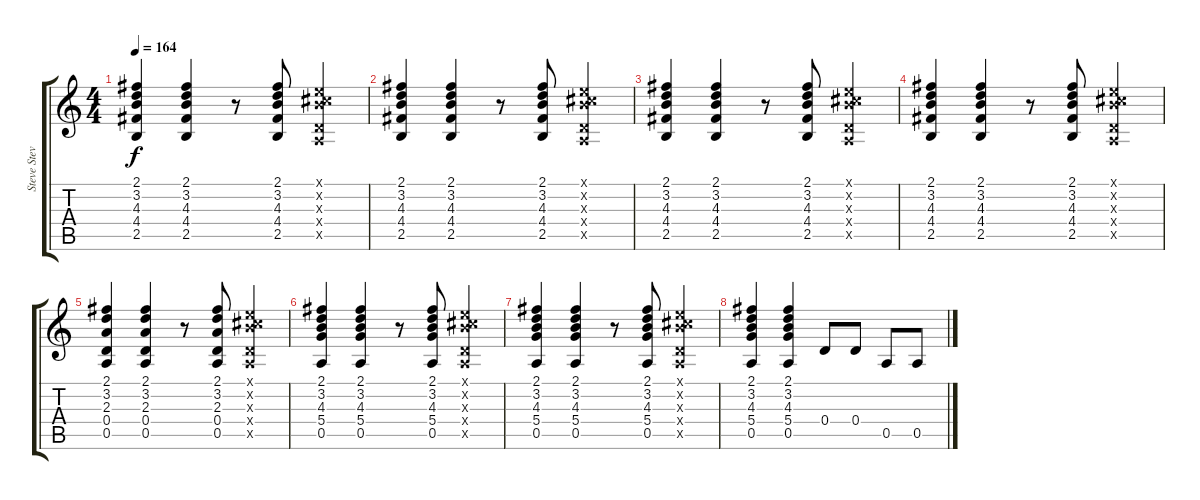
\track ("Steve Stevens" "Steve Stev") {instrument distortionguitar}
\staff {score tabs}
\tuning (E4 B3 G3 D3 A2 E2) {hide}
\ts (4 4)
\tempo 164
\clef g2
\ks c
(2.1 3.2 4.3 4.4 2.5).4{dy f} (2.1 3.2 4.3 4.4 2.5).4 r.8 (2.1 3.2 4.3 4.4 2.5).8 (0.1{x} 0.2{x} 6.3{x} 0.4{x} 0.5{x}).4 |
(2.1 3.2 4.3 4.4 2.5).4 (2.1 3.2 4.3 4.4 2.5).4 r.8 (2.1 3.2 4.3 4.4 2.5).8 (0.1{x} 0.2{x} 6.3{x} 0.4{x} 0.5{x}).4 |
(2.1 3.2 4.3 4.4 2.5).4 (2.1 3.2 4.3 4.4 2.5).4 r.8 (2.1 3.2 4.3 4.4 2.5).8 (0.1{x} 0.2{x} 6.3{x} 0.4{x} 0.5{x}).4 |
(2.1 3.2 4.3 4.4 2.5).4 (2.1 3.2 4.3 4.4 2.5).4 r.8 (2.1 3.2 4.3 4.4 2.5).8 (0.1{x} 0.2{x} 6.3{x} 0.4{x} 0.5{x}).4 |
(2.1 3.2 2.3 0.4 0.5).4 (2.1 3.2 2.3 0.4 0.5).4 r.8 (2.1 3.2 2.3 0.4 0.5).8 (0.1{x} 0.2{x} 6.3{x} 0.4{x} 0.5{x}).4 |
(2.1 3.2 4.3 5.4 0.5).4 (2.1 3.2 4.3 5.4 0.5).4 r.8 (2.1 3.2 4.3 5.4 0.5).8 (0.1{x} 0.2{x} 6.3{x} 0.4{x} 0.5{x}).4 |
(2.1 3.2 4.3 5.4 0.5).4 (2.1 3.2 4.3 5.4 0.5).4 r.8 (2.1 3.2 4.3 5.4 0.5).8 (0.1{x} 0.2{x} 6.3{x} 0.4{x} 0.5{x}).4 |
(2.1 3.2 4.3 5.4 0.5).4 (2.1 3.2 4.3 5.4 0.5).4 0.4.8 0.4.8 0.5.8 0.5.8
